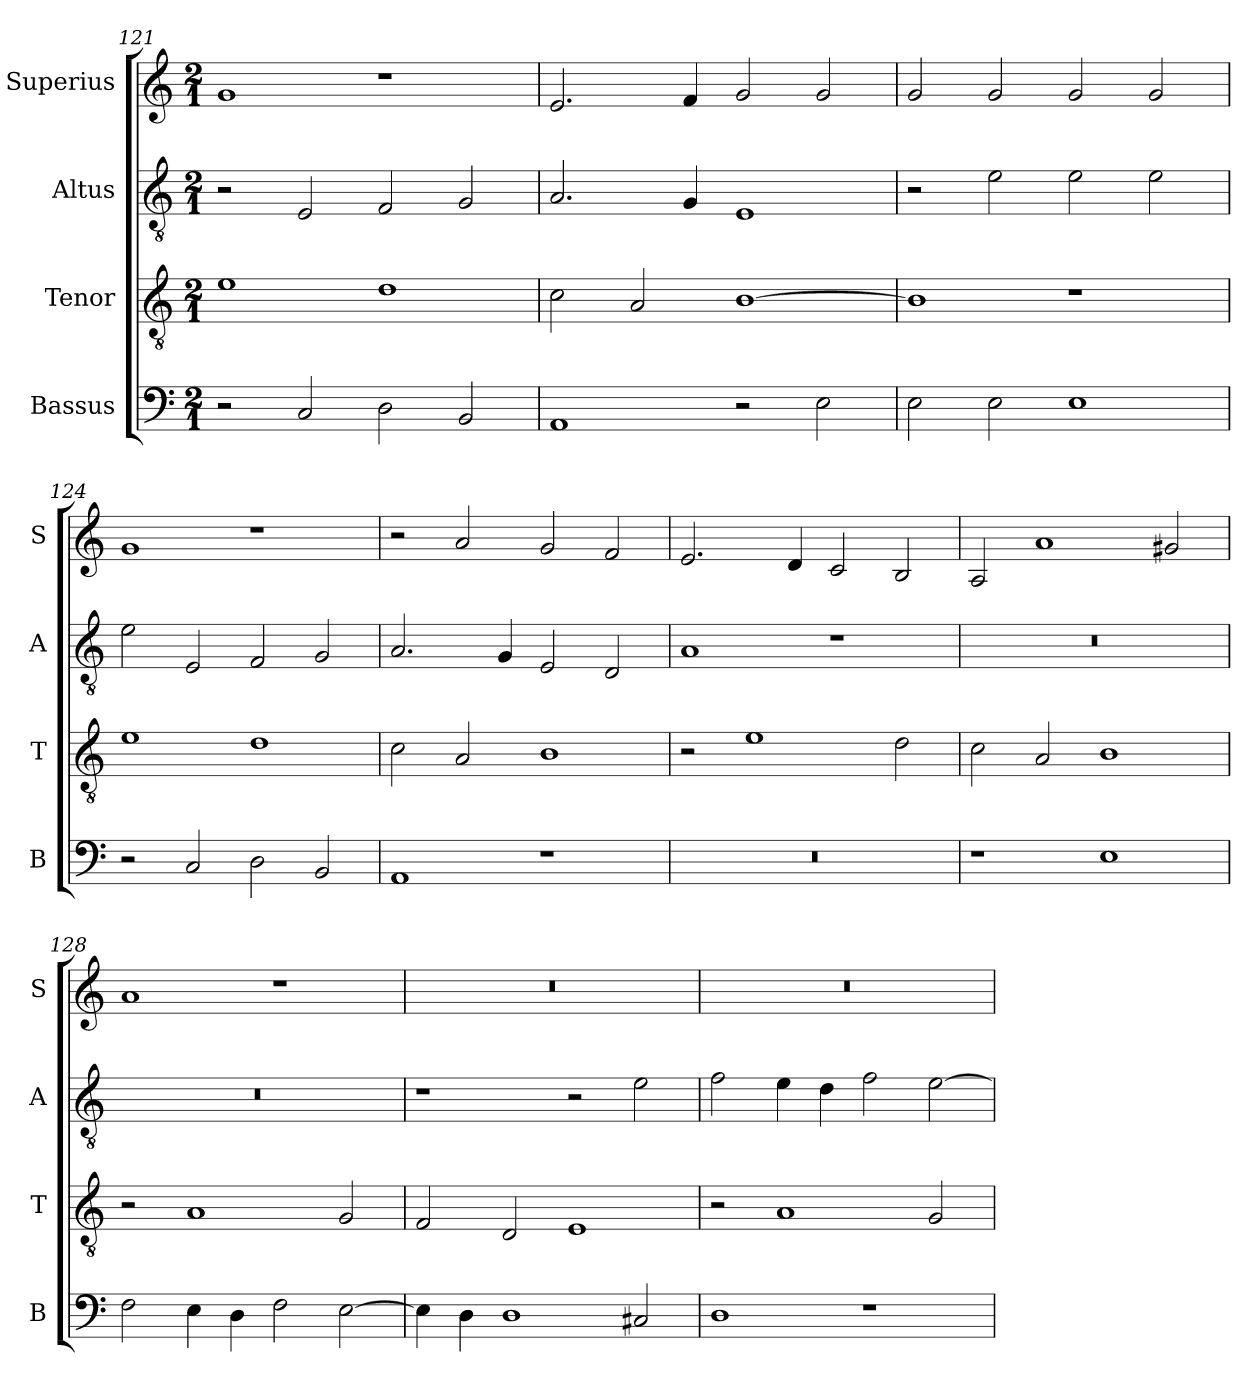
**kern	**kern	**kern	**kern
*part4	*part3	*part2	*part1
*staff4	*staff3	*staff2	*staff1
*I"Bassus	*I"Tenor	*I"Altus	*I"Superius
*I'B	*I'T	*I'A	*I'S
*clefF4	*clefGv2	*clefGv2	*clefG2
*k[]	*k[]	*k[]	*k[]
*M2/1	*M2/1	*M2/1	*M2/1
=121	=121	=121	=121
2r	1e	2r	1g
2C/	.	2E/	.
2D\	1d	2F/	1r
2BB/	.	2G/	.
=122	=122	=122	=122
1AA	2c\	2.A/	2.e/
.	2A/	.	.
.	.	4G/	4f/
2r	[1B	1E	2g/
2E\	.	.	2g/
=123	=123	=123	=123
2E\	1B]	2r	2g/
2E\	.	2e\	2g/
1E	1r	2e\	2g/
.	.	2e\	2g/
=124	=124	=124	=124
2r	1e	2e\	1g
2C/	.	2E/	.
2D\	1d	2F/	1r
2BB/	.	2G/	.
=125	=125	=125	=125
1AA	2c\	2.A/	2r
.	2A/	.	2a/
.	.	4G/	.
1r	1B	2E/	2g/
.	.	2D/	2f/
=126	=126	=126	=126
0r	2r	1A	2.e/
.	1e	.	.
.	.	.	4d/
.	.	1r	2c/
.	2d\	.	2B/
=127	=127	=127	=127
1r	2c\	0r	2A/
.	2A/	.	1a
1E	1B	.	.
.	.	.	2g#X/
=128	=128	=128	=128
2F\	2r	0r	1a
4E\	1A	.	.
4D\	.	.	.
2F\	.	.	1r
[2E\	2G/	.	.
=129	=129	=129	=129
4E\]	2F/	1r	0r
4D\	.	.	.
1D	2D/	.	.
.	1E	2r	.
2C#X/	.	2e\	.
=130	=130	=130	=130
1D	2r	2f\	0r
.	1A	4e\	.
.	.	4d\	.
1r	.	2f\	.
.	2G/	[2e\	.
=	=	=	=
*-	*-	*-	*-
